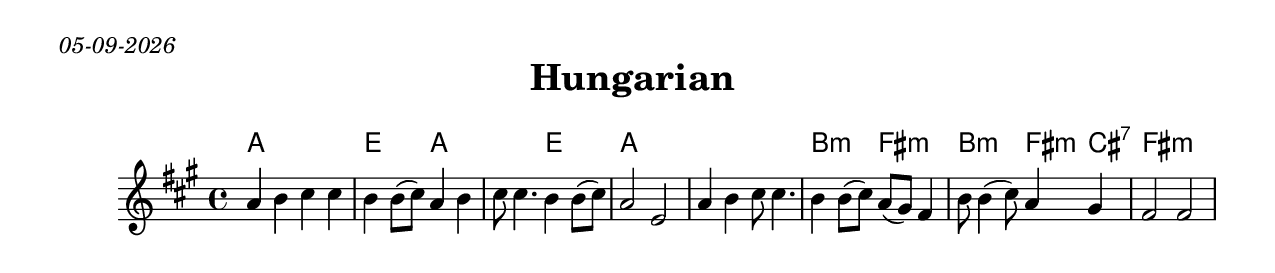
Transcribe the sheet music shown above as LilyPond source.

\version "2.18.0"
\include "english.ly"
\paper{
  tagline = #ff
  print-all-headers = ##t
  #(set-paper-size "letter")
}
date = #(strftime "%d-%m-%Y" (localtime (current-time)))

\markup{ \italic{ \date }  }

%\markup{ Got something to say? }

global = {
  \clef treble
  \key e\major
  \time 4/4
  \set Score.markFormatter = #format-mark-box-alphabet
}

%#################################### Melody ########################
%melody =  \transpose c d \relative c' {  %transpose for clarinet
melody = \relative c'' {
  \global
  %\partial 16*3 a16 d f   %lead in notes

  e4 fs gs gs
  fs4 fs8(gs)e4 fs
  gs8 gs4. fs4 fs8(gs)|
  e2 b

  e4 fs gs8 gs4.
  fs4 fs8(gs) e(ds) cs4
  fs8 fs4(gs8)e4 ds
  cs2 cs2
}
%################################# Lyrics #####################
%\addlyrics{ \set stanza = #"1. " }
%################################# Chords #######################
harmonies = \chordmode {
 a1
 e2 a2 *2
 e2
 % C,d,a,d,a,E7,a.
 a1 *2
 b2:m fs2:m
 b2:m fs4:m cs4:7
 fs2:m
}

\score {

  <<
    \new ChordNames {
      \set chordChanges = ##t
      \harmonies
    }
    \new Staff  \transpose e' a \melody
  >>
  \header{
    title= "Hungarian "
    subtitle=""
    composer= ""
    instrument =""
    arranger= ""
  }
  \layout{indent = 1.0\cm}
  \midi {
    \tempo 4 = 120

    % \midi { }
  }
}
%{
% more verses:
\markup{}
\markup {
  \fill-line {
    \hspace #0.1 % distance from left margin
    \column {
      \line { "1."
	\column {
	  ""
	}
      }
      \hspace #0.2 % vertical distance between verses
      \line { "2."
	\column {
	 ""
	}
      }
    }
    \hspace #0.1  % horiz. distance between columns
    \column {
      \line { "3."
	\column {
	  ""
	}
      }
      \hspace #0.2 % distance between verses
      \line { "4."
	\column {
	 ""
	}
      }
    }
    \hspace #0.1 % distance to right margin
  }
}

%}
